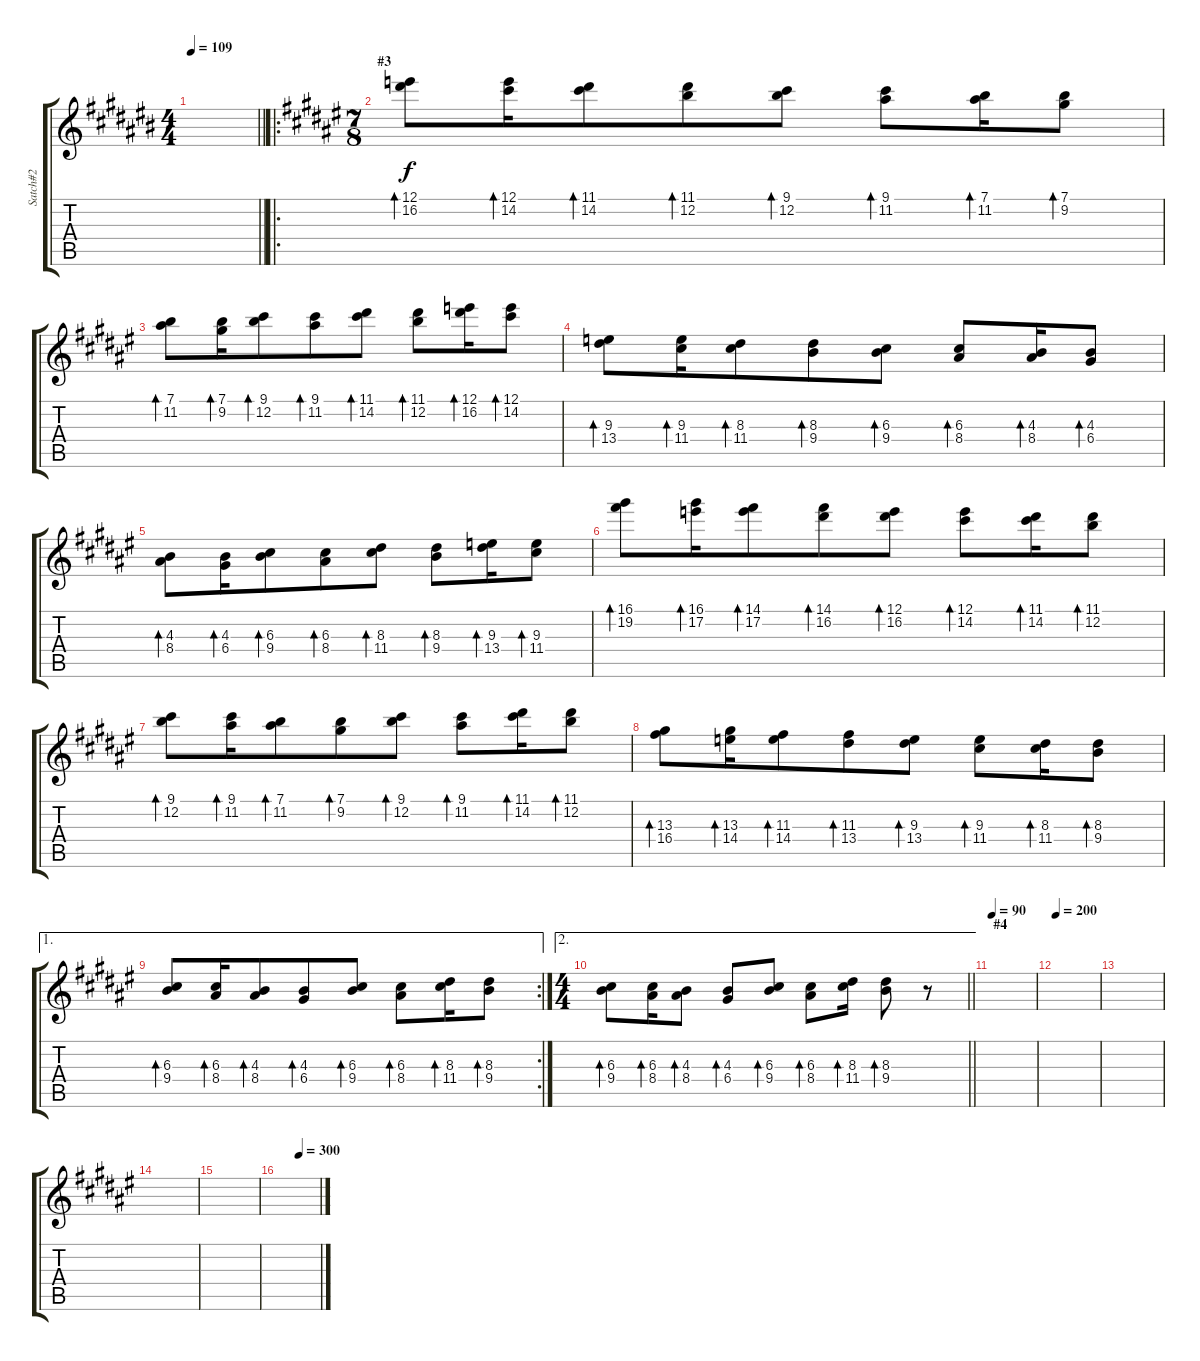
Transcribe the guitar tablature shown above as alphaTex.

\track ("Satch#2" "Satch#2") {instrument electricguitarjazz}
\staff {score tabs}
\tuning (E4 B3 G3 D3 A2 E2) {hide}
\ts (4 4)
\tempo 109
\clef g2
\barLineRight lightlight
\ks c#
|
\ro
\ts (7 8)
\section ("" "#3")
\ks f#
(12.1 16.2).8{bd 120} (12.1 14.2).16{bd 120} (11.1 14.2).8{bd 120} (11.1 12.2).8{bd 240} (9.1 12.2).8{bd 120} (9.1 11.2).8{bd 120} (7.1 11.2).16{bd 120} (7.1 9.2).8{bd 120} |
(7.1 11.2).8{bd 120} (7.1 9.2).16{bd 120} (9.1 12.2).8{bd 240} (9.1 11.2).8{bd 120} (11.1 14.2).8{bd 60} (11.1 12.2).8{bd 120} (12.1 16.2).16{bd 120} (12.1 14.2).8{bd 120} |
(9.3 13.4).8{bd 120} (9.3 11.4).16{bd 120} (8.3 11.4).8{bd 120} (8.3 9.4).8{bd 120} (6.3 9.4).8{bd 120} (6.3 8.4).8{bd 240} (4.3 8.4).16{bd 120} (4.3 6.4).8{bd 120} |
(4.3 8.4).8{bd 120} (4.3 6.4).16{bd 120} (6.3 9.4).8{bd 120} (6.3 8.4).8{bd 120} (8.3 11.4).8{bd 120} (8.3 9.4).8{bd 120} (9.3 13.4).16{bd 120} (9.3 11.4).8{bd 120} |
(16.1 19.2).8{bd 120} (16.1 17.2).16{bd 120} (14.1 17.2).8{bd 120} (14.1 16.2).8{bd 120} (12.1 16.2).8{bd 120} (12.1 14.2).8{bd 120} (11.1 14.2).16{bd 120} (11.1 12.2).8{bd 120} |
(9.1 12.2).8{bd 120} (9.1 11.2).16{bd 120} (7.1 11.2).8{bd 120} (7.1 9.2).8{bd 120} (9.1 12.2).8{bd 120} (9.1 11.2).8{bd 120} (11.1 14.2).16{bd 120} (11.1 12.2).8{bd 120} |
(13.3 16.4).8{bd 120} (13.3 14.4).16{bd 120} (11.3 14.4).8{bd 120} (11.3 13.4).8{bd 120} (9.3 13.4).8{bd 120} (9.3 11.4).8{bd 240} (8.3 11.4).16{bd 240} (8.3 9.4).8{bd 60} |
\ae 1
\rc 2
(6.3 9.4).8{bd 60} (6.3 8.4).16{bd 120} (4.3 8.4).8{bd 120} (4.3 6.4).8{bd 120} (6.3 9.4).8{bd 120} (6.3 8.4).8{bd 120} (8.3 11.4).16{bd 120} (8.3 9.4).8{bd 120} |
\ae 2
\ts (4 4)
\barLineRight lightlight
(6.3 9.4).8{bd 120} (6.3 8.4).16{bd 120} (4.3 8.4).8{bd 120} (4.3 6.4).8{bd 120} (6.3 9.4).8{bd 120} (6.3 8.4).8{bd 240} (8.3 11.4).16{bd 240} (8.3 9.4).8{bd 60} r.8 |
\section ("" "#4")
\tempo 90
|
\tempo 200
|
|
|
|
\tempo (300 0.5)
